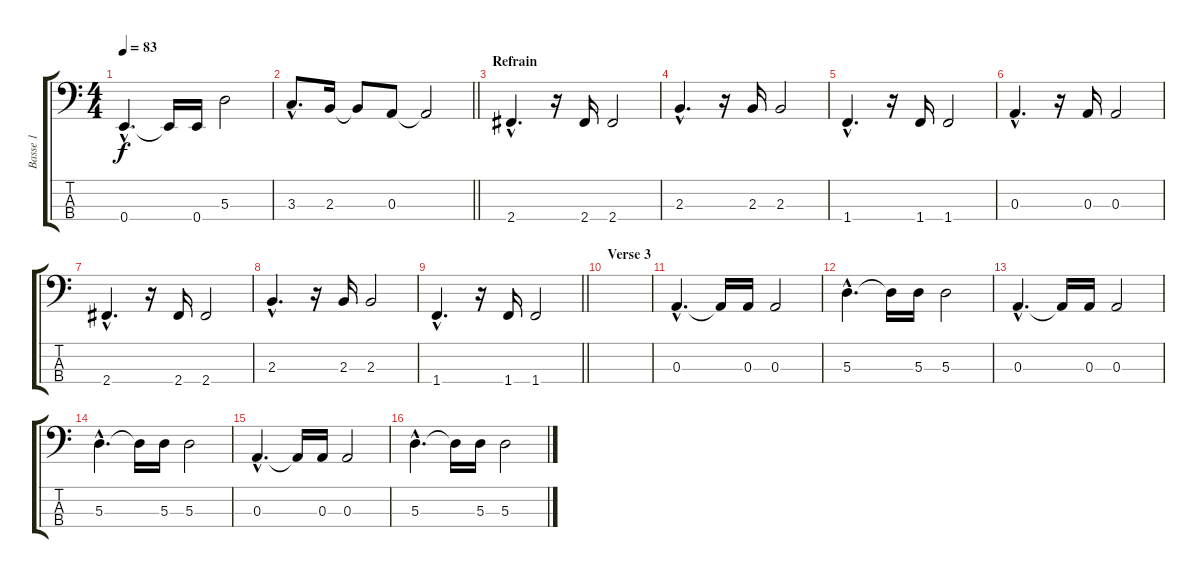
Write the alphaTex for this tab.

\track ("Basse 1" "Basse 1") {instrument electricbassfinger}
\staff {score tabs}
\tuning (G2 D2 A1 E1) {hide}
\ts (4 4)
\tempo 83
\clef f4
\ks c
0.4{hac}.4{d dy f} 0.4{t}.16 0.4.16 5.3.2 |
\barLineRight lightlight
3.3{hac}.8{d} 2.3.16 2.3{t}.8 0.3.8 0.3{t}.2 |
\section ("" "Refrain")
2.4{hac}.4{d} r.16 2.4.16 2.4.2 |
2.3{hac}.4{d} r.16 2.3.16 2.3.2 |
1.4{hac}.4{d} r.16 1.4.16 1.4.2 |
0.3{hac}.4{d} r.16 0.3.16 0.3.2 |
2.4{hac}.4{d} r.16 2.4.16 2.4.2 |
2.3{hac}.4{d} r.16 2.3.16 2.3.2 |
\barLineRight lightlight
1.4{hac}.4{d} r.16 1.4.16 1.4.2 |
\section ("" "Verse 3")
|
0.3{hac}.4{d} 0.3{t}.16 0.3.16 0.3.2 |
5.3{hac}.4{d} 5.3{t}.16 5.3.16 5.3.2 |
0.3{hac}.4{d} 0.3{t}.16 0.3.16 0.3.2 |
5.3{hac}.4{d} 5.3{t}.16 5.3.16 5.3.2 |
0.3{hac}.4{d} 0.3{t}.16 0.3.16 0.3.2 |
5.3{hac}.4{d} 5.3{t}.16 5.3.16 5.3.2
